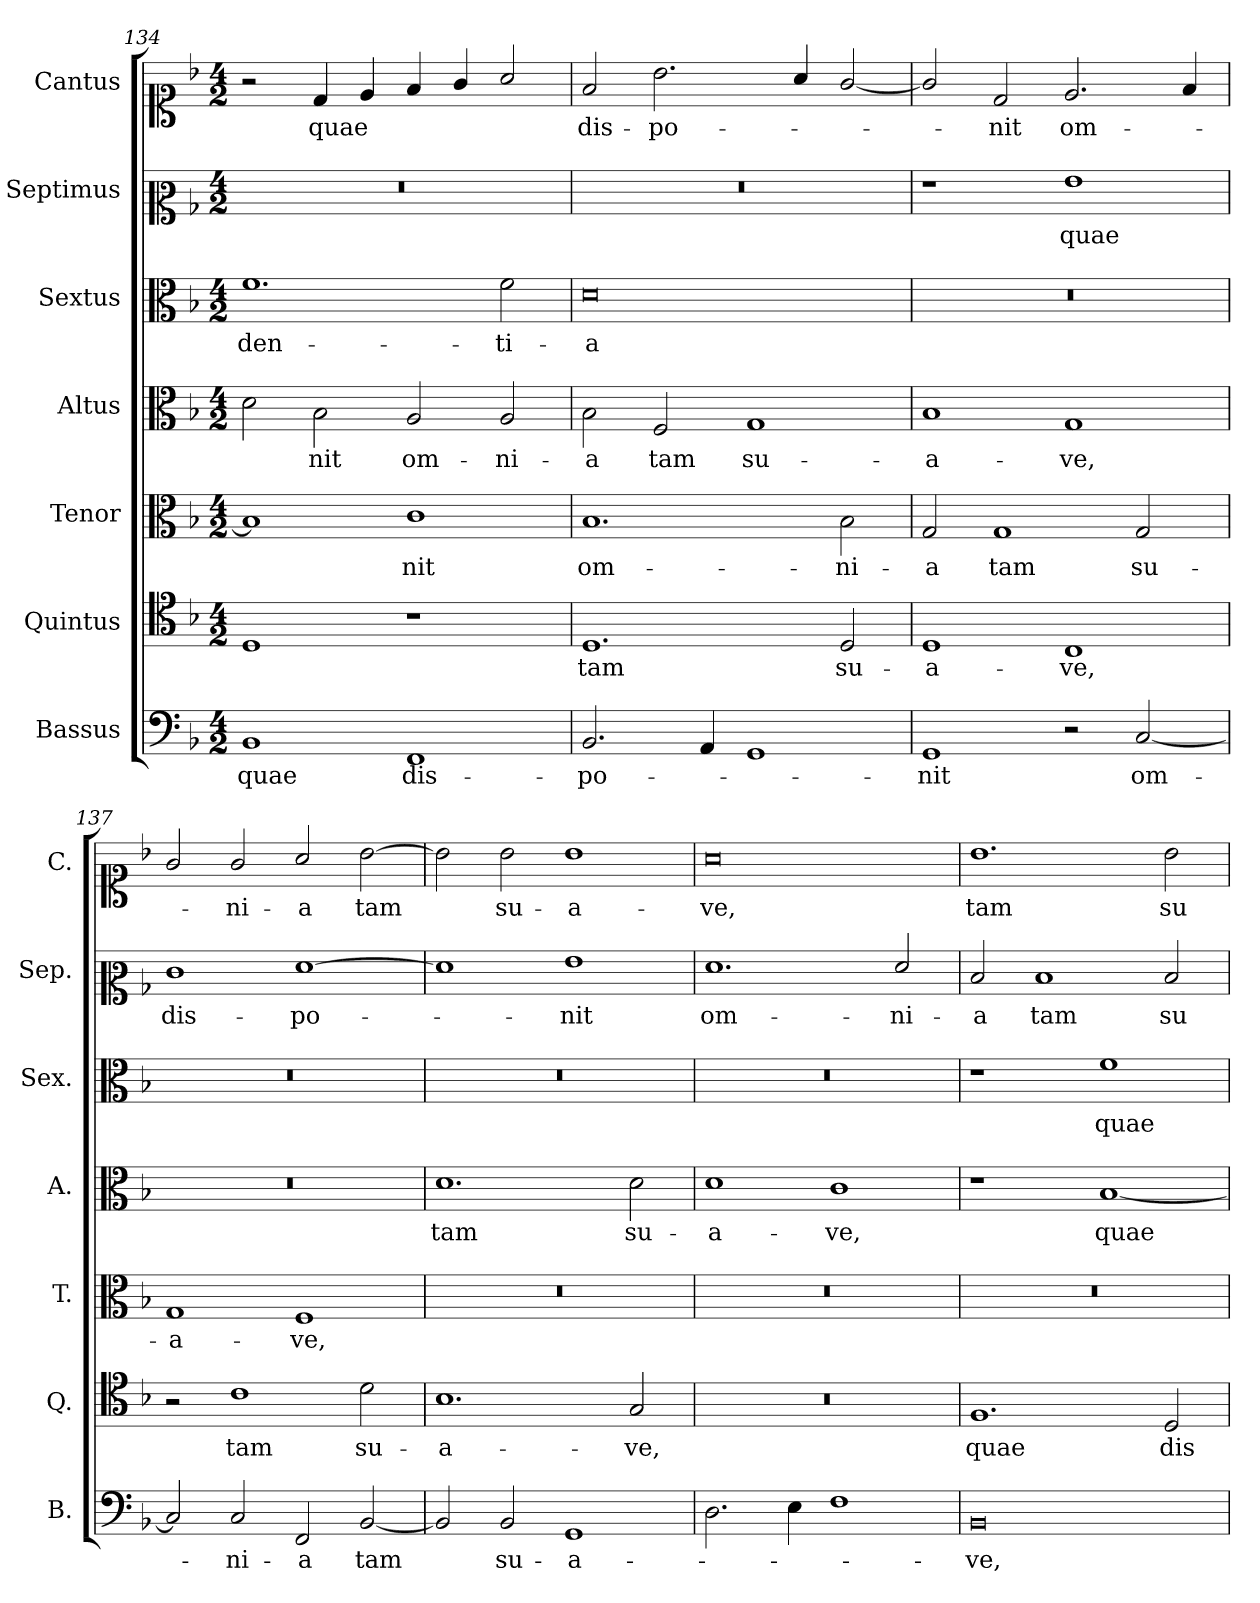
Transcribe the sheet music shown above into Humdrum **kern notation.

**kern	**text	**kern	**text	**kern	**text	**kern	**text	**kern	**text	**kern	**text	**kern	**text
*part7	*part7	*part6	*part6	*part5	*part5	*part4	*part4	*part3	*part3	*part2	*part2	*part1	*part1
*staff7	*staff7	*staff6	*staff6	*staff5	*staff5	*staff4	*staff4	*staff3	*staff3	*staff2	*staff2	*staff1	*staff1
*I"Bassus	*	*I"Quintus	*	*I"Tenor	*	*I"Altus	*	*I"Sextus	*	*I"Septimus	*	*I"Cantus	*
*I'B.	*	*I'Q.	*	*I'T.	*	*I'A.	*	*I'Sex.	*	*I'Sep.	*	*I'C.	*
*clefF4	*	*clefC4	*	*clefC3	*	*clefC3	*	*clefC3	*	*clefC2	*	*clefC1	*
*k[b-]	*	*k[b-]	*	*k[b-]	*	*k[b-]	*	*k[b-]	*	*k[b-]	*	*k[b-]	*
*F:	*	*F:	*	*F:	*	*F:	*	*F:	*	*F:	*	*F:	*
*M4/2	*	*M4/2	*	*M4/2	*	*M4/2	*	*M4/2	*	*M4/2	*	*M4/2	*
=134	=134	=134	=134	=134	=134	=134	=134	=134	=134	=134	=134	=134	=134
!	!	!	!	!	!	!	!	!	!	!LO:N:vis=1	!	!	!
1BB-	quae	1D	.	1B-]	.	2d\	.	1.f	-den-	0r	.	2r	.
.	.	.	.	.	.	2B-\	-nit	.	.	.	.	4d/	quae
.	.	.	.	.	.	.	.	.	.	.	.	4e/	.
1FF	dis-	1r	.	1c	-nit	2A/	om-	.	.	.	.	4f/	.
.	.	.	.	.	.	.	.	.	.	.	.	4g/	.
.	.	.	.	.	.	2A/	-ni-	2f\	-ti-	.	.	2a/	.
=135	=135	=135	=135	=135	=135	=135	=135	=135	=135	=135	=135	=135	=135
!	!	!	!	!	!	!	!	!	!	!LO:N:vis=1	!	!	!
2.BB-/	-po-	1.D	tam	1.B-	om-	2B-\	-a	0d	-a	0r	.	2f/	dis-
.	.	.	.	.	.	2F/	tam	.	.	.	.	2.b-\	-po-
4AA/	.	.	.	.	.	.	.	.	.	.	.	.	.
1GG	.	.	.	.	.	1G	su-	.	.	.	.	.	.
.	.	.	.	.	.	.	.	.	.	.	.	4a/	.
.	.	2D/	su-	2B-\	-ni-	.	.	.	.	.	.	[2g/	.
=136	=136	=136	=136	=136	=136	=136	=136	=136	=136	=136	=136	=136	=136
!	!	!	!	!	!	!	!	!LO:N:vis=1	!	!	!	!	!
1GG	-nit	1D	-a-	2G/	-a	1B-	-a-	0r	.	1r	.	2g/]	.
.	.	.	.	1G	tam	.	.	.	.	.	.	2d/	-nit
2r	.	1C	-ve,	.	.	1G	-ve,	.	.	1g	quae	2.e/	om-
[2C/	om-	.	.	2G/	su-	.	.	.	.	.	.	.	.
.	.	.	.	.	.	.	.	.	.	.	.	4f/	.
=137	=137	=137	=137	=137	=137	=137	=137	=137	=137	=137	=137	=137	=137
!	!	!	!	!	!	!LO:N:vis=1	!	!LO:N:vis=1	!	!	!	!	!
2C/]	.	2r	.	1G	-a-	0r	.	0r	.	1e	dis-	2g/	.
2C/	-ni-	1c	tam	.	.	.	.	.	.	.	.	2g/	-ni-
2FF/	-a	.	.	1F	-ve,	.	.	.	.	[1f	-po-	2a/	-a
[2BB-/	tam	2d\	su-	.	.	.	.	.	.	.	.	[2b-\	tam
=138	=138	=138	=138	=138	=138	=138	=138	=138	=138	=138	=138	=138	=138
!	!	!	!	!LO:N:vis=1	!	!	!	!LO:N:vis=1	!	!	!	!	!
2BB-/]	.	1.B-	-a-	0r	.	1.d	tam	0r	.	1f]	.	2b-\]	.
2BB-/	su-	.	.	.	.	.	.	.	.	.	.	2b-\	su-
1GG	-a-	.	.	.	.	.	.	.	.	1g	-nit	1b-	-a-
.	.	2G/	-ve,	.	.	2d\	su-	.	.	.	.	.	.
=139	=139	=139	=139	=139	=139	=139	=139	=139	=139	=139	=139	=139	=139
!	!	!LO:N:vis=1	!	!LO:N:vis=1	!	!	!	!LO:N:vis=1	!	!	!	!	!
2.D\	.	0r	.	0r	.	1d	-a-	0r	.	1.f	om-	0a	-ve,
4E\	.	.	.	.	.	.	.	.	.	.	.	.	.
1F	.	.	.	.	.	1c	-ve,	.	.	.	.	.	.
.	.	.	.	.	.	.	.	.	.	2f/	-ni-	.	.
=140	=140	=140	=140	=140	=140	=140	=140	=140	=140	=140	=140	=140	=140
!	!	!	!	!LO:N:vis=1	!	!	!	!	!	!	!	!	!
0BB-	-ve,	1.F	quae	0r	.	1r	.	1r	.	2d/	-a	1.b-	tam
.	.	.	.	.	.	.	.	.	.	1d	tam	.	.
.	.	.	.	.	.	[1B-	quae	1f	quae	.	.	.	.
.	.	2D/	dis-	.	.	.	.	.	.	2d/	su-	2b-\	su-
=	=	=	=	=	=	=	=	=	=	=	=	=	=
*-	*-	*-	*-	*-	*-	*-	*-	*-	*-	*-	*-	*-	*-
